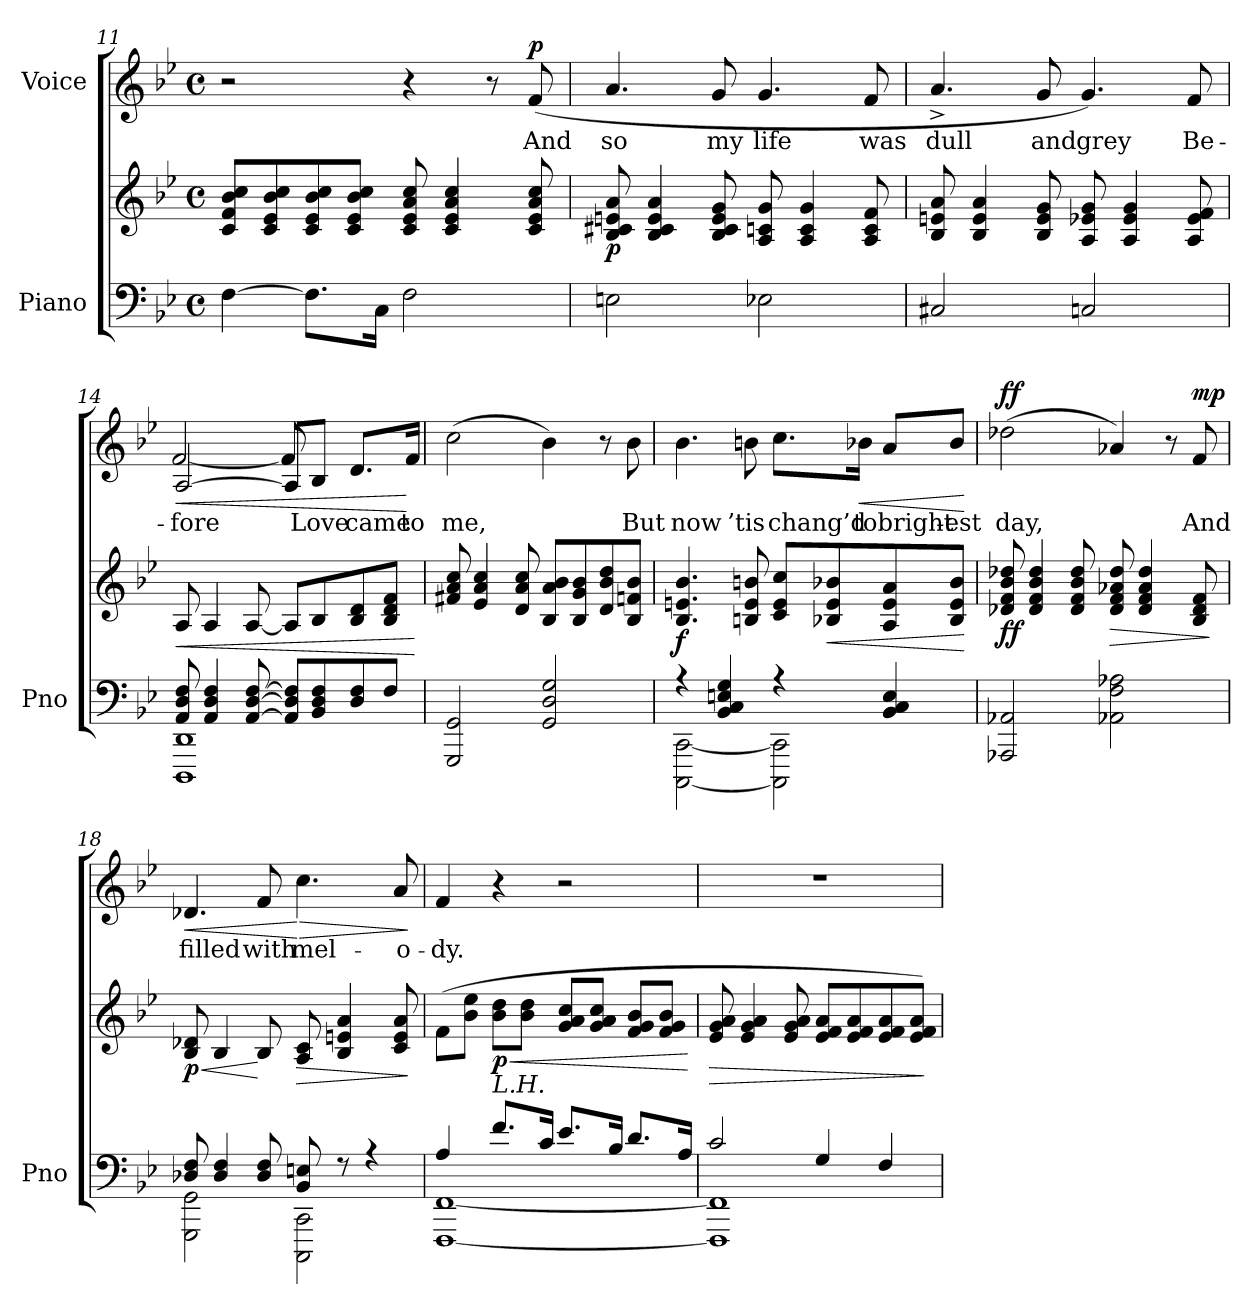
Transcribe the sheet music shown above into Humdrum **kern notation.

**kern	**kern	**dynam	**kern	**text	**dynam
*part2	*part2	*part2	*part1	*part1	*part1
*staff3	*staff2	*staff2/3	*staff1	*staff1	*staff1
*I"Piano	*	*	*I"Voice	*	*
*I'Pno	*	*	*	*	*
*clefF4	*clefG2	*	*clefG2	*	*
*k[b-e-]	*k[b-e-]	*	*k[b-e-]	*	*
*M4/4	*M4/4	*	*M4/4	*	*
*met(c)	*met(c)	*	*met(c)	*	*
=11	=11	=11	=11	=11	=11
[4F\	8c/ 8f/ 8b-/ 8cc/L	.	2r	.	.
.	8c/ 8e-/ 8b-/ 8cc/	.	.	.	.
8.F\L]	8c/ 8e-/ 8b-/ 8cc/	.	.	.	.
.	8c/ 8e-/ 8b-/ 8cc/J	.	.	.	.
16C\Jk	.	.	.	.	.
2F\	8c/ 8e-/ 8a/ 8cc/	.	4r	.	.
.	4c/ 4e-/ 4a/ 4cc/	.	.	.	.
.	.	.	8r	.	.
!	!	!	!	!LO:LY:b	!LO:DY:a
.	8c/ 8e-/ 8a/ 8cc/	.	(>8f/	And	p
!!LO:LB:g=z
=12	=12	=12	=12	=12	=12
*	*	*	*MM55	*	*
!	!	!LO:DY:b	!	!LO:LY:b	!
2En\	8B-/ 8c#X/ 8en/ 8a/	p	4.a/	so	.
.	4B-/ 4c#/ 4e/ 4a/	.	.	.	.
!	!	!	!	!LO:LY:b	!
.	8B-/ 8c#/ 8e/ 8g/	.	8g/	my	.
!	!	!	!	!LO:LY:b	!
2E-X\	8A/ 8cn/ 8g/	.	4.g/	life	.
.	4A/ 4c/ 4g/	.	.	.	.
!	!	!	!	!LO:LY:b	!
.	8A/ 8c/ 8f/	.	8f/	was	.
=13	=13	=13	=13	=13	=13
!	!	!	!	!LO:LY:b	!
2C#X/	8B-/ 8en/ 8a/	.	4.a^/	dull	.
.	4B-/ 4e/ 4a/	.	.	.	.
!	!	!	!	!LO:LY:b	!
.	8B-/ 8e/ 8g/	.	8g/	and	.
!	!	!	!	!LO:LY:b	!
2Cn/	8A/ 8e-X/ 8g/	.	4.g/)	grey	.
.	4A/ 4e-/ 4g/	.	.	.	.
!	!	!	!	!LO:LY:b	!
.	8A/ 8e-/ 8f/	.	8f/	Be-	.
=14	=14	=14	=14	=14	=14
*	*	*	*MM54	*	*
*^	*	*	*	*	*
!	!	!	!LO:HP:b	!	!LO:LY:b	!LO:HP:b
*	*	*	*	*^	*	*
8AA/ 8D/ 8F/	1DDD 1DD	8A/	<	[2A/	[2f/	-fore	<
4AA/ 4D/ 4F/	.	4A/	.	.	.	.	.
[8AA/ [8D/ [8F/	.	[8A/	.	.	.	.	.
8AA/] 8D/] 8F/]L	.	8A/L]	.	8A/L]	8f/]	.	.
!	!	!	!	!	!	!LO:LY:b	!
8BB-/ 8D/ 8F/	.	8B-/	.	8B-/J	4.ryy	Love	.
!	!	!	!	!	!	!LO:LY:b	!
8D/ 8F/	.	8B-/ 8d/	.	8.d/L	.	came	.
8F/J	.	8B-/ 8d/ 8f/J	.	.	.	.	.
!	!	!	!	!	!	!LO:LY:b	!
.	.	.	.	16f/Jk	.	to	[
*v	*v	*	*	*v	*v	*	*
.	.	[	.	.	.
!!LO:LB:g=z
=15	=15	=15	=15	=15	=15
!	!	!	!	!LO:LY:b	!
2GGG/ 2GG/	8f#X/ 8a/ 8cc/	.	(>2cc\	me,	.
.	4e-/ 4a/ 4cc/	.	.	.	.
.	8d/ 8a/ 8cc/	.	.	.	.
2GG/ 2D/ 2G/	8B-/ 8a/ 8b-/L	.	4b-\)	.	.
.	8B-/ 8g/ 8b-/	.	.	.	.
.	8d/ 8b-/ 8dd/	.	8r	.	.
!	!	!	!	!LO:LY:b	!
.	8B-/ 8fn/ 8b-/J	.	8b-\	But	.
=16	=16	=16	=16	=16	=16
*	*	*	*MM56	*	*
*^	*	*	*	*	*
!	!	!	!LO:DY:b	!	!LO:LY:b	!LO:DY:a
!	!	!	!	!	!	!LO:DY:n=1:a
4r	[2CCC\ [2CC\	4.B-/ 4.en/ 4.b-/	f	4.b-\	now	f other-dynamics
4BB-/ 4C/ 4En/ 4G/	.	.	.	.	.	.
!	!	!	!	!	!LO:LY:b	!
.	.	8Bn/ 8e/ 8bn/	.	8bn\	’tis	.
*	*	*	*	*MM58	*	*
!	!	!	!	!	!LO:LY:b	!
4r	2CCC\] 2CC\]	8c/ 8e/ 8cc/L	.	8.cc\L	chang’d	.
!	!	!	!LO:HP:b	!	!	!
.	.	8B-X/ 8e/ 8b-X/	<	.	.	.
!	!	!	!	!	!LO:LY:b	!LO:HP:b
.	.	.	.	16b-X\Jk	to	<
!	!	!	!	!	!LO:LY:b	!
4BB-/ 4C/ 4E/	.	8A/ 8e/ 8a/	.	8a/L	bright-	.
!	!	!	!	!	!LO:LY:b	!
.	.	8B-/ 8e/ 8b-/J	.	8b-/J	-est	.
*v	*v	*	*	*	*	*
.	.	[	.	.	[
=17	=17	=17	=17	=17	=17
!	!	!LO:DY:b	!	!LO:LY:b	!LO:DY:a
2AAA-X/ 2AA-X/	8d-X/ 8f/ 8b-/ 8dd-X/	ff	(>2dd-X\	day,	ff
.	4d-/ 4f/ 4b-/ 4dd-/	.	.	.	.
.	8d-/ 8f/ 8b-/ 8dd-/	.	.	.	.
*	*	*	*MM52	*	*
!	!	!LO:HP:b	!	!	!
2AA-X\ 2F\ 2A-X\	8d-/ 8f/ 8a-X/ 8dd-/	>	4a-X/)	.	.
.	4d-/ 4f/ 4a-/ 4dd-/	.	.	.	.
.	.	.	8r	.	.
!	!	!	!	!LO:LY:b	!LO:DY:a
.	8B-/ 8d-/ 8f/	.	8f/	And	mp
.	.	]	.	.	.
!!LO:LB:g=z
=18	=18	=18	=18	=18	=18
*^	*	*	*	*	*
!	!	!	!LO:HP:b	!	!LO:LY:b	!LO:HP:b
!	!	!	!LO:DY:n=1:b	!	!	!
8D-X/ 8F/	2GGG\ 2GG\	8B-/ 8d-X/	< p	4.d-X/	filled	<
4D-/ 4F/	.	4B-/	.	.	.	.
!	!	!	!	!	!LO:LY:b	!
8D-/ 8F/	.	8B-/	[	8f/	with	.
!	!	!	!LO:HP:b	!	!LO:LY:b	!LO:HP:n=1:b
8BB-/ 8En/	2CCC\ 2CC\	8A/ 8c/	>	4.cc\	mel-	[ >
8r	.	4B-/ 4en/ 4a/	.	.	.	.
4r	.	.	.	.	.	.
!	!	!	!	!	!LO:LY:b	!
.	.	8c/ 8e/ 8a/	.	8a/	-o-	.
*v	*v	*	*	*	*	*
.	.	]	.	.	]
=19	=19	=19	=19	=19	=19
*	*	*	*MM54	*	*
*^	*	*	*	*	*
!	!	!	!	!	!LO:LY:b	!
4A/	[1FFF [1FF	(>8f:\L	.	4f/	-dy.	.
.	.	8b-\ 8ee-\J	.	.	.	.
!LO:TX:a:i:t=L.H.	!	!	!	!	!	!
!	!	!	!LO:HP:b	!	!	!
!	!	!	!LO:DY:n=1:b	!	!	!
8.f/L	.	8b-\ 8dd\L	< p	4r	.	.
.	.	8b-\ 8dd\J	.	.	.	.
16c/Jk	.	.	.	.	.	.
8.e-/L	.	8g/ 8a/ 8cc/L	.	2r	.	.
.	.	8g/ 8a/ 8cc/J	.	.	.	.
16B-/Jk	.	.	.	.	.	.
8.d/L	.	8f/ 8g/ 8b-/L	.	.	.	.
.	.	8f/ 8g/ 8b-/J	.	.	.	.
16A/Jk	.	.	.	.	.	.
*v	*v	*	*	*	*	*
.	.	[	.	.	.
=20	=20	=20	=20	=20	=20
*	*	*	*MM53	*	*
*^	*	*	*	*	*
!	!	!	!LO:HP:b	!	!	!
*	*	*	*	*^	*	*
2c/	1FFF] 1FF]	8e-/ 8g/ 8a/	>	1r	2.ryy	.	.
.	.	4e-/ 4g/ 4a/	.	.	.	.	.
.	.	8e-/ 8g/ 8a/	.	.	.	.	.
4G/	.	8e-/ 8f/ 8a/L	.	.	.	.	.
.	.	8e-/ 8f/ 8a/	.	.	.	.	.
*	*	*	*	*MM51	*	*	*
4F/	.	8e-/ 8f/ 8a/	.	.	4ryy	.	.
.	.	8e-/ 8f/ 8a/J)	.	.	.	.	.
*v	*v	*	*	*	*	*	*
.	.	]	.	.	.	.
*	*	*	*v	*v	*	*
=	=	=	=	=	=
*-	*-	*-	*-	*-	*-
